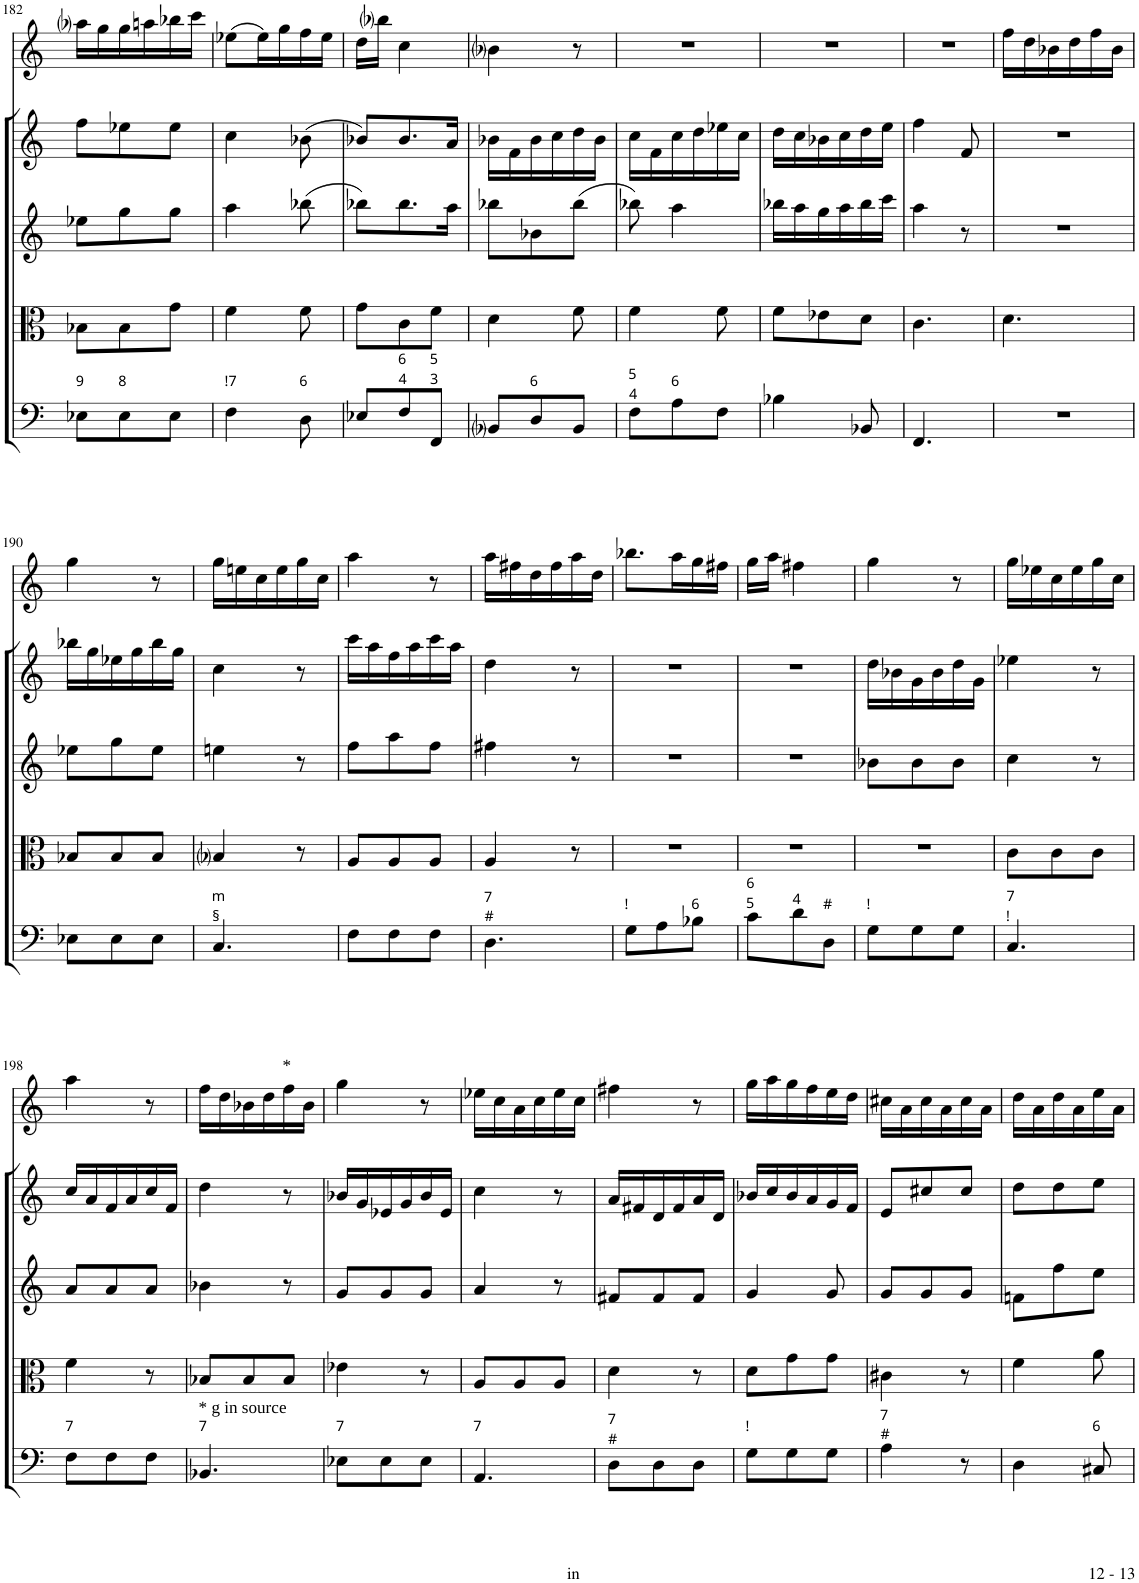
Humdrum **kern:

**kern	**kern	**kern	**kern	**kern
*part5	*part4	*part3	*part2	*part1
*staff5	*staff4	*staff3	*staff2	*staff1
*I"Organo  e Violoncello	*I"Alto Viola	*I"Violino Secondo	*I"Violino Primo	*I"Oboe
*	*I'Vla	*I'Vln	*I'Vln	*I'Ob
!!LO:PB:g=z
*clefF4	*clefC3	*clefG2	*clefG2	*clefG2
*k[]	*k[]	*k[]	*k[]	*k[]
*M3/8	*M3/8	*M3/8	*M3/8	*M3/8
=182	=182	=182	=182	=182
!LO:TX:a:t=9	!	!	!	!
8E-X\L	8B-X\L	8ee-X\L	8ff\L	16aa-i\LL
.	.	.	.	16gg\
!LO:TX:a:t=8	!	!	!	!
8E-\	8B-\	8gg\	8ee-X\	16gg\
.	.	.	.	16aan\
8E-\J	8g\J	8gg\J	8ee-\J	16bb-X\
.	.	.	.	16ccc\JJ
=183	=183	=183	=183	=183
!LO:TX:a:t=!7	!	!	!	!
4F\	4f\	4aa\	4cc\	(8ee-X\L
.	.	.	.	16ee-\L)
.	.	.	.	16gg\
!LO:TX:a:t=6	!	!	!	!
8D\	8f\	(8bb-X\	(8b-X\	16ff\
.	.	.	.	16ee-\JJ
=184	=184	=184	=184	=184
8E-X/L	8g\L	8bb-X\L)	8b-X/L)	16dd\LL
.	.	.	.	16bb-i\JJ
!LO:TX:a:t=6	!	!	!	!
!LO:TX:a:t=4	!	!	!	!
8F/	8c\	8.bb-\	8.b-/	4cc\
!LO:TX:a:t=5	!	!	!	!
!LO:TX:a:t=3	!	!	!	!
8FF/J	8f\J	.	.	.
.	.	16aa\Jk	16a/Jk	.
=185	=185	=185	=185	=185
8BB-i/L	4d\	8bb-X\L	16b-X\LL	4b-i\
.	.	.	16f\	.
!LO:TX:a:t=6	!	!	!	!
8D/	.	8b-X\	16b-\	.
.	.	.	16cc\	.
8BB-/J	8f\	(8bb-\J	16dd\	8r
.	.	.	16b-\JJ	.
=186	=186	=186	=186	=186
!LO:TX:a:t=5	!	!	!	!
!LO:TX:a:t=4	!	!	!	!
8F\L	4f\	8bb-X\)	16cc\LL	4.r
.	.	.	16f\	.
!LO:TX:a:t=6	!	!	!	!
8A\	.	4aa\	16cc\	.
.	.	.	16dd\	.
8F\J	8f\	.	16ee-X\	.
.	.	.	16cc\JJ	.
=187	=187	=187	=187	=187
4B-X\	8f\L	16bb-X\LL	16dd\LL	4.r
.	.	16aa\	16cc\	.
.	8e-X\	16gg\	16b-X\	.
.	.	16aa\	16cc\	.
8BB-X/	8d\J	16bb-\	16dd\	.
.	.	16ccc\JJ	16ee\JJ	.
=188	=188	=188	=188	=188
4.FF/	4.c\	4aa\	4ff\	4.r
.	.	8r	8f/	.
=189	=189	=189	=189	=189
4.r	4.d\	4.r	4.r	16ff\LL
.	.	.	.	16dd\
.	.	.	.	16b-X\
.	.	.	.	16dd\
.	.	.	.	16ff\
.	.	.	.	16b-\JJ
!!LO:LB:g=z
=190	=190	=190	=190	=190
8E-X\L	8B-X/L	8ee-X\L	16bb-X\LL	4gg\
.	.	.	16gg\	.
8E-\	8B-/	8gg\	16ee-X\	.
.	.	.	16gg\	.
8E-\J	8B-/J	8ee-\J	16bb-\	8r
.	.	.	16gg\JJ	.
=191	=191	=191	=191	=191
!LO:TX:a:t=m	!	!	!	!
!LO:TX:a:t=§	!	!	!	!
4.C/	4B-i/	4een\	4cc\	16gg\LL
.	.	.	.	16een\
.	.	.	.	16cc\
.	.	.	.	16ee\
.	8r	8r	8r	16gg\
.	.	.	.	16cc\JJ
=192	=192	=192	=192	=192
8F\L	8A/L	8ff\L	16ccc\LL	4aa\
.	.	.	16aa\	.
8F\	8A/	8aa\	16ff\	.
.	.	.	16aa\	.
8F\J	8A/J	8ff\J	16ccc\	8r
.	.	.	16aa\JJ	.
=193	=193	=193	=193	=193
!LO:TX:a:t=7	!	!	!	!
!LO:TX:a:t=#	!	!	!	!
4.D\	4A/	4ff#X\	4dd\	16aa\LL
.	.	.	.	16ff#X\
.	.	.	.	16dd\
.	.	.	.	16ff#\
.	8r	8r	8r	16aa\
.	.	.	.	16dd\JJ
=194	=194	=194	=194	=194
!LO:TX:a:t=!	!	!	!	!
8G\L	4.r	4.r	4.r	8.bb-X\L
8A\	.	.	.	.
.	.	.	.	16aa\L
!LO:TX:a:t=6	!	!	!	!
8B-X\J	.	.	.	16gg\
.	.	.	.	16ff#X\JJ
=195	=195	=195	=195	=195
!LO:TX:a:t=6	!	!	!	!
!LO:TX:a:t=5	!	!	!	!
8c\L	4.r	4.r	4.r	16gg\LL
.	.	.	.	16aa\JJ
!LO:TX:a:t=4	!	!	!	!
8d\	.	.	.	4ff#X\
!LO:TX:a:t=#	!	!	!	!
8D\J	.	.	.	.
=196	=196	=196	=196	=196
!LO:TX:a:t=!	!	!	!	!
8G\L	4.r	8b-X\L	16dd\LL	4gg\
.	.	.	16b-X\	.
8G\	.	8b-\	16g\	.
.	.	.	16b-\	.
8G\J	.	8b-\J	16dd\	8r
.	.	.	16g\JJ	.
=197	=197	=197	=197	=197
!LO:TX:a:t=7	!	!	!	!
!LO:TX:a:t=!	!	!	!	!
4.C/	8c\L	4cc\	4ee-X\	16gg\LL
.	.	.	.	16ee-X\
.	8c\	.	.	16cc\
.	.	.	.	16ee-\
.	8c\J	8r	8r	16gg\
.	.	.	.	16cc\JJ
!!LO:LB:g=z
=198	=198	=198	=198	=198
!LO:TX:a:t=7	!	!	!	!
8F\L	4f\	8a/L	16cc/LL	4aa\
.	.	.	16a/	.
8F\	.	8a/	16f/	.
.	.	.	16a/	.
8F\J	8r	8a/J	16cc/	8r
.	.	.	16f/JJ	.
=199	=199	=199	=199	=199
!LO:TX:a:t=7	!	!	!	!
!LO:TX:a:t=* g in source	!	!	!	!
4.BB-X/	8B-X/L	4b-X\	4dd\	16ff\LL
.	.	.	.	16dd\
.	8B-/	.	.	16b-X\
.	.	.	.	16dd\
!	!	!	!	!LO:TX:a:t=*
.	8B-/J	8r	8r	16ff\
.	.	.	.	16b-\JJ
=200	=200	=200	=200	=200
!LO:TX:a:t=7	!	!	!	!
8E-X\L	4e-X\	8g/L	16b-X/LL	4gg\
.	.	.	16g/	.
8E-\	.	8g/	16e-X/	.
.	.	.	16g/	.
8E-\J	8r	8g/J	16b-/	8r
.	.	.	16e-/JJ	.
=201	=201	=201	=201	=201
!LO:TX:a:t=7	!	!	!	!
4.AA/	8A/L	4a/	4cc\	16ee-X\LL
.	.	.	.	16cc\
.	8A/	.	.	16a\
.	.	.	.	16cc\
.	8A/J	8r	8r	16ee-\
.	.	.	.	16cc\JJ
=202	=202	=202	=202	=202
!LO:TX:a:t=7	!	!	!	!
!LO:TX:a:t=#	!	!	!	!
8D\L	4d\	8f#X/L	16a/LL	4ff#X\
.	.	.	16f#X/	.
8D\	.	8f#/	16d/	.
.	.	.	16f#/	.
8D\J	8r	8f#/J	16a/	8r
.	.	.	16d/JJ	.
=203	=203	=203	=203	=203
!LO:TX:a:t=!	!	!	!	!
8G\L	8d\L	4g/	16b-X/LL	16gg\LL
.	.	.	16cc/	16aa\
8G\	8g\	.	16b-/	16gg\
.	.	.	16a/	16ff\
8G\J	8g\J	8g/	16g/	16ee\
.	.	.	16f/JJ	16dd\JJ
=204	=204	=204	=204	=204
!LO:TX:a:t=7	!	!	!	!
!LO:TX:a:t=#	!	!	!	!
4A\	4c#X\	8g/L	8e/L	16cc#X\LL
.	.	.	.	16a\
.	.	8g/	8cc#X/	16cc#\
.	.	.	.	16a\
8r	8r	8g/J	8cc#/J	16cc#\
.	.	.	.	16a\JJ
=205	=205	=205	=205	=205
4D\	4f\	8fn\L	8dd\L	16dd\LL
.	.	.	.	16a\
.	.	8ff\	8dd\	16dd\
.	.	.	.	16a\
!LO:TX:a:t=6	!	!	!	!
8C#X/	8a\	8ee\J	8ee\J	16ee\
.	.	.	.	16a\JJ
=	=	=	=	=
*-	*-	*-	*-	*-
